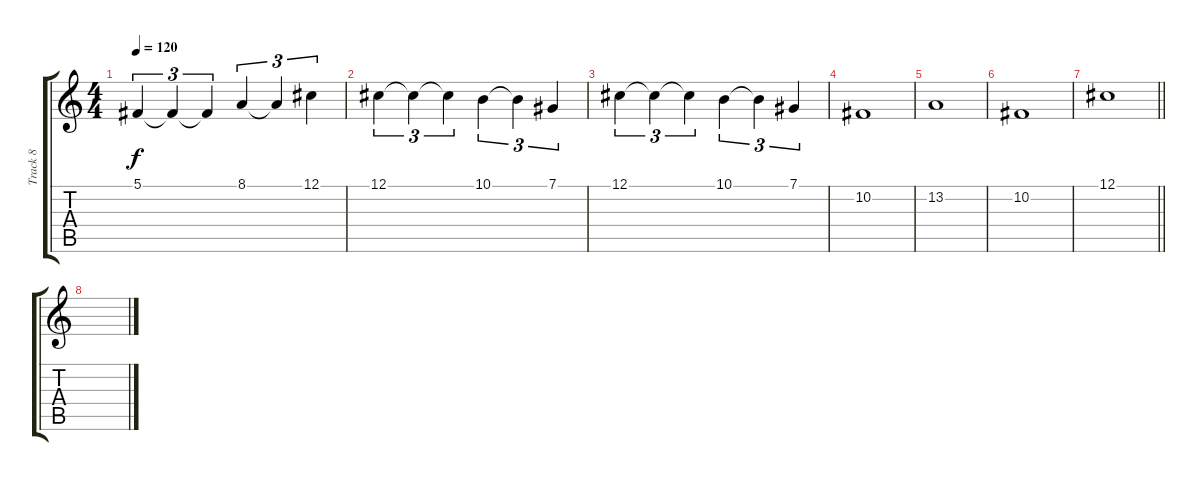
\track ("Track 8" "Track 8") {instrument flute}
\staff {score tabs}
\tuning (Db4 Ab3 E3 B2 Gb2 B1) {hide}
\ts (4 4)
\tempo 120
\clef g2
\ks c
5.1.4{tu (3 2) dy f} 5.1{t}.4{tu (3 2)} 5.1{t}.4{tu (3 2)} 8.1.4{tu (3 2)} 8.1{t}.4{tu (3 2)} 12.1.4{tu (3 2)} |
12.1.4{tu (3 2)} 12.1{t}.4{tu (3 2)} 12.1{t}.4{tu (3 2)} 10.1.4{tu (3 2)} 10.1{t}.4{tu (3 2)} 7.1.4{tu (3 2)} |
12.1.4{tu (3 2)} 12.1{t}.4{tu (3 2)} 12.1{t}.4{tu (3 2)} 10.1.4{tu (3 2)} 10.1{t}.4{tu (3 2)} 7.1.4{tu (3 2)} |
10.2.1 |
13.2.1 |
10.2.1 |
\barLineRight lightlight
12.1.1 |
\section ("" " ")
